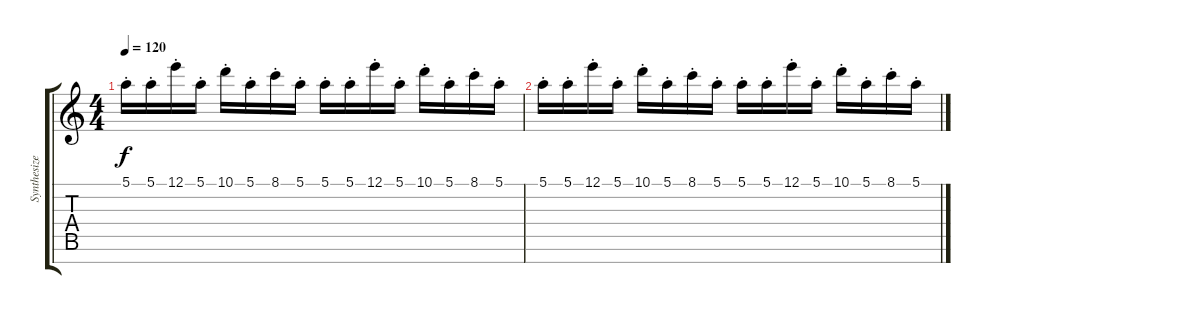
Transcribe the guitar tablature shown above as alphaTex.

\track ("Synthesizer II" "Synthesize") {instrument lead1square}
\staff {score tabs}
\tuning (E5 B4 G4 D4 A3 E3 B2) {hide}
\ts (4 4)
\tempo 120
\clef g2
\ks c
5.1{st}.16{dy f} 5.1{st}.16 12.1{st}.16 5.1{st}.16 10.1{st}.16 5.1{st}.16 8.1{st}.16 5.1{st}.16 5.1{st}.16 5.1{st}.16 12.1{st}.16 5.1{st}.16 10.1{st}.16 5.1{st}.16 8.1{st}.16 5.1{st}.16 |
5.1{st}.16 5.1{st}.16 12.1{st}.16 5.1{st}.16 10.1{st}.16 5.1{st}.16 8.1{st}.16 5.1{st}.16 5.1{st}.16 5.1{st}.16 12.1{st}.16 5.1{st}.16 10.1{st}.16 5.1{st}.16 8.1{st}.16 5.1{st}.16
